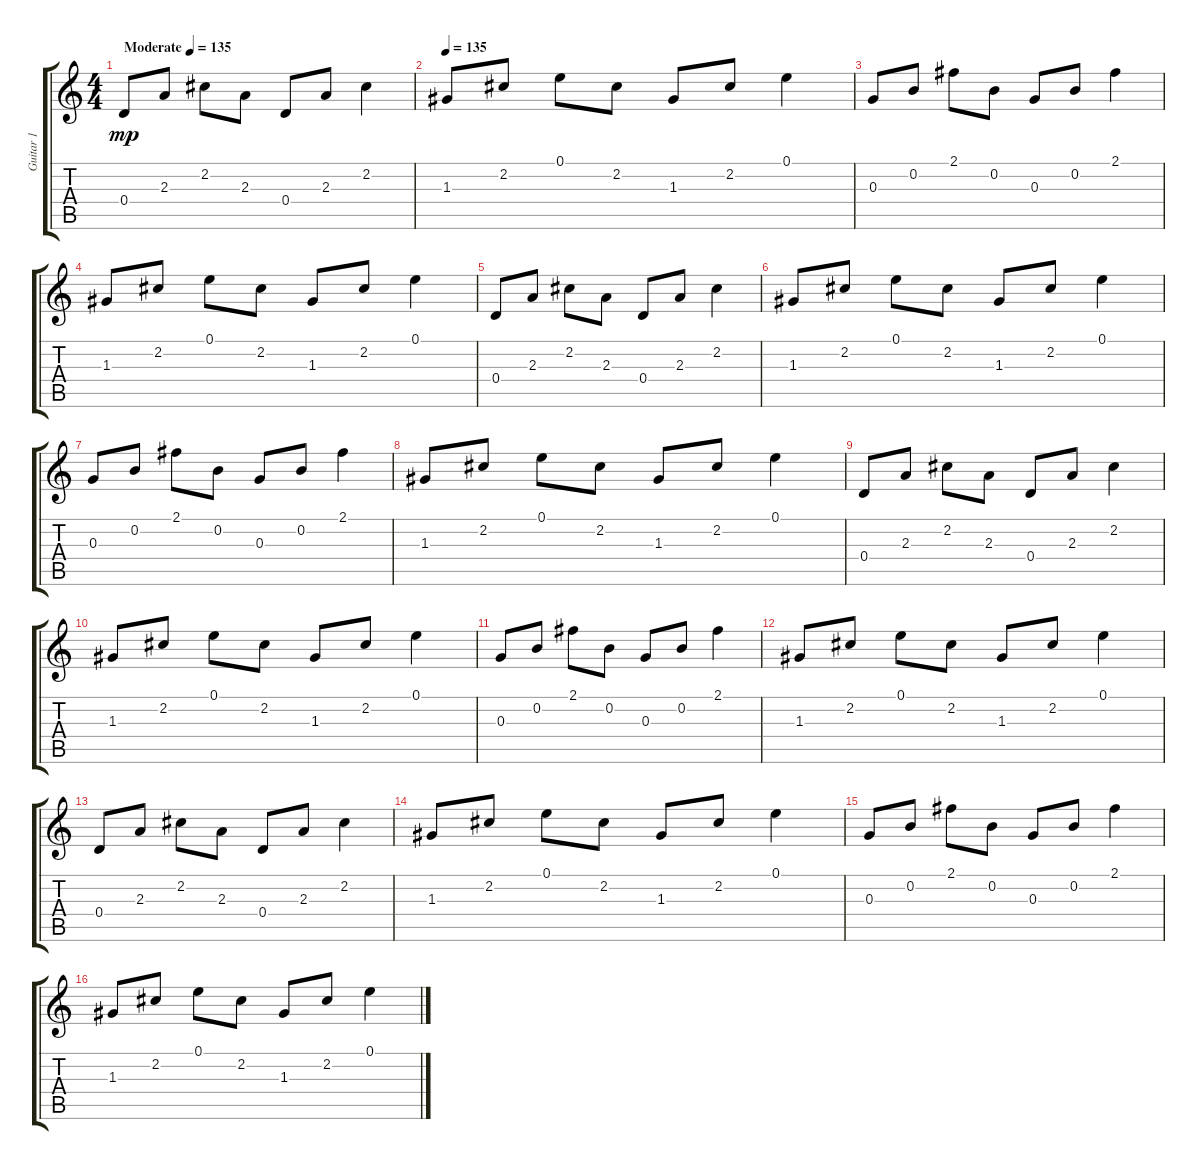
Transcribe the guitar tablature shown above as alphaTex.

\track ("Guitar 1" "Guitar 1") {instrument acousticguitarsteel}
\staff {score tabs}
\tuning (E4 B3 G3 D3 A2 E2) {hide}
\ts (4 4)
\tempo (135 "Moderate")
\tempo 120
\tempo (135 "Moderate")
\clef g2
\ks c
0.4.8{dy mp instrument acousticguitarsteel} 2.3.8 2.2.8 2.3.8 0.4.8 2.3.8 2.2.4 |
\tempo 135
1.3.8 2.2.8 0.1.8 2.2.8 1.3.8 2.2.8 0.1.4 |
0.3.8 0.2.8 2.1.8 0.2.8 0.3.8 0.2.8 2.1.4 |
1.3.8 2.2.8 0.1.8 2.2.8 1.3.8 2.2.8 0.1.4 |
0.4.8 2.3.8 2.2.8 2.3.8 0.4.8 2.3.8 2.2.4 |
1.3.8 2.2.8 0.1.8 2.2.8 1.3.8 2.2.8 0.1.4 |
0.3.8 0.2.8 2.1.8 0.2.8 0.3.8 0.2.8 2.1.4 |
1.3.8 2.2.8 0.1.8 2.2.8 1.3.8 2.2.8 0.1.4 |
0.4.8 2.3.8 2.2.8 2.3.8 0.4.8 2.3.8 2.2.4 |
1.3.8 2.2.8 0.1.8 2.2.8 1.3.8 2.2.8 0.1.4 |
0.3.8 0.2.8 2.1.8 0.2.8 0.3.8 0.2.8 2.1.4 |
1.3.8 2.2.8 0.1.8 2.2.8 1.3.8 2.2.8 0.1.4 |
0.4.8 2.3.8 2.2.8 2.3.8 0.4.8 2.3.8 2.2.4 |
1.3.8 2.2.8 0.1.8 2.2.8 1.3.8 2.2.8 0.1.4 |
0.3.8 0.2.8 2.1.8 0.2.8 0.3.8 0.2.8 2.1.4 |
1.3.8 2.2.8 0.1.8 2.2.8 1.3.8 2.2.8 0.1.4
